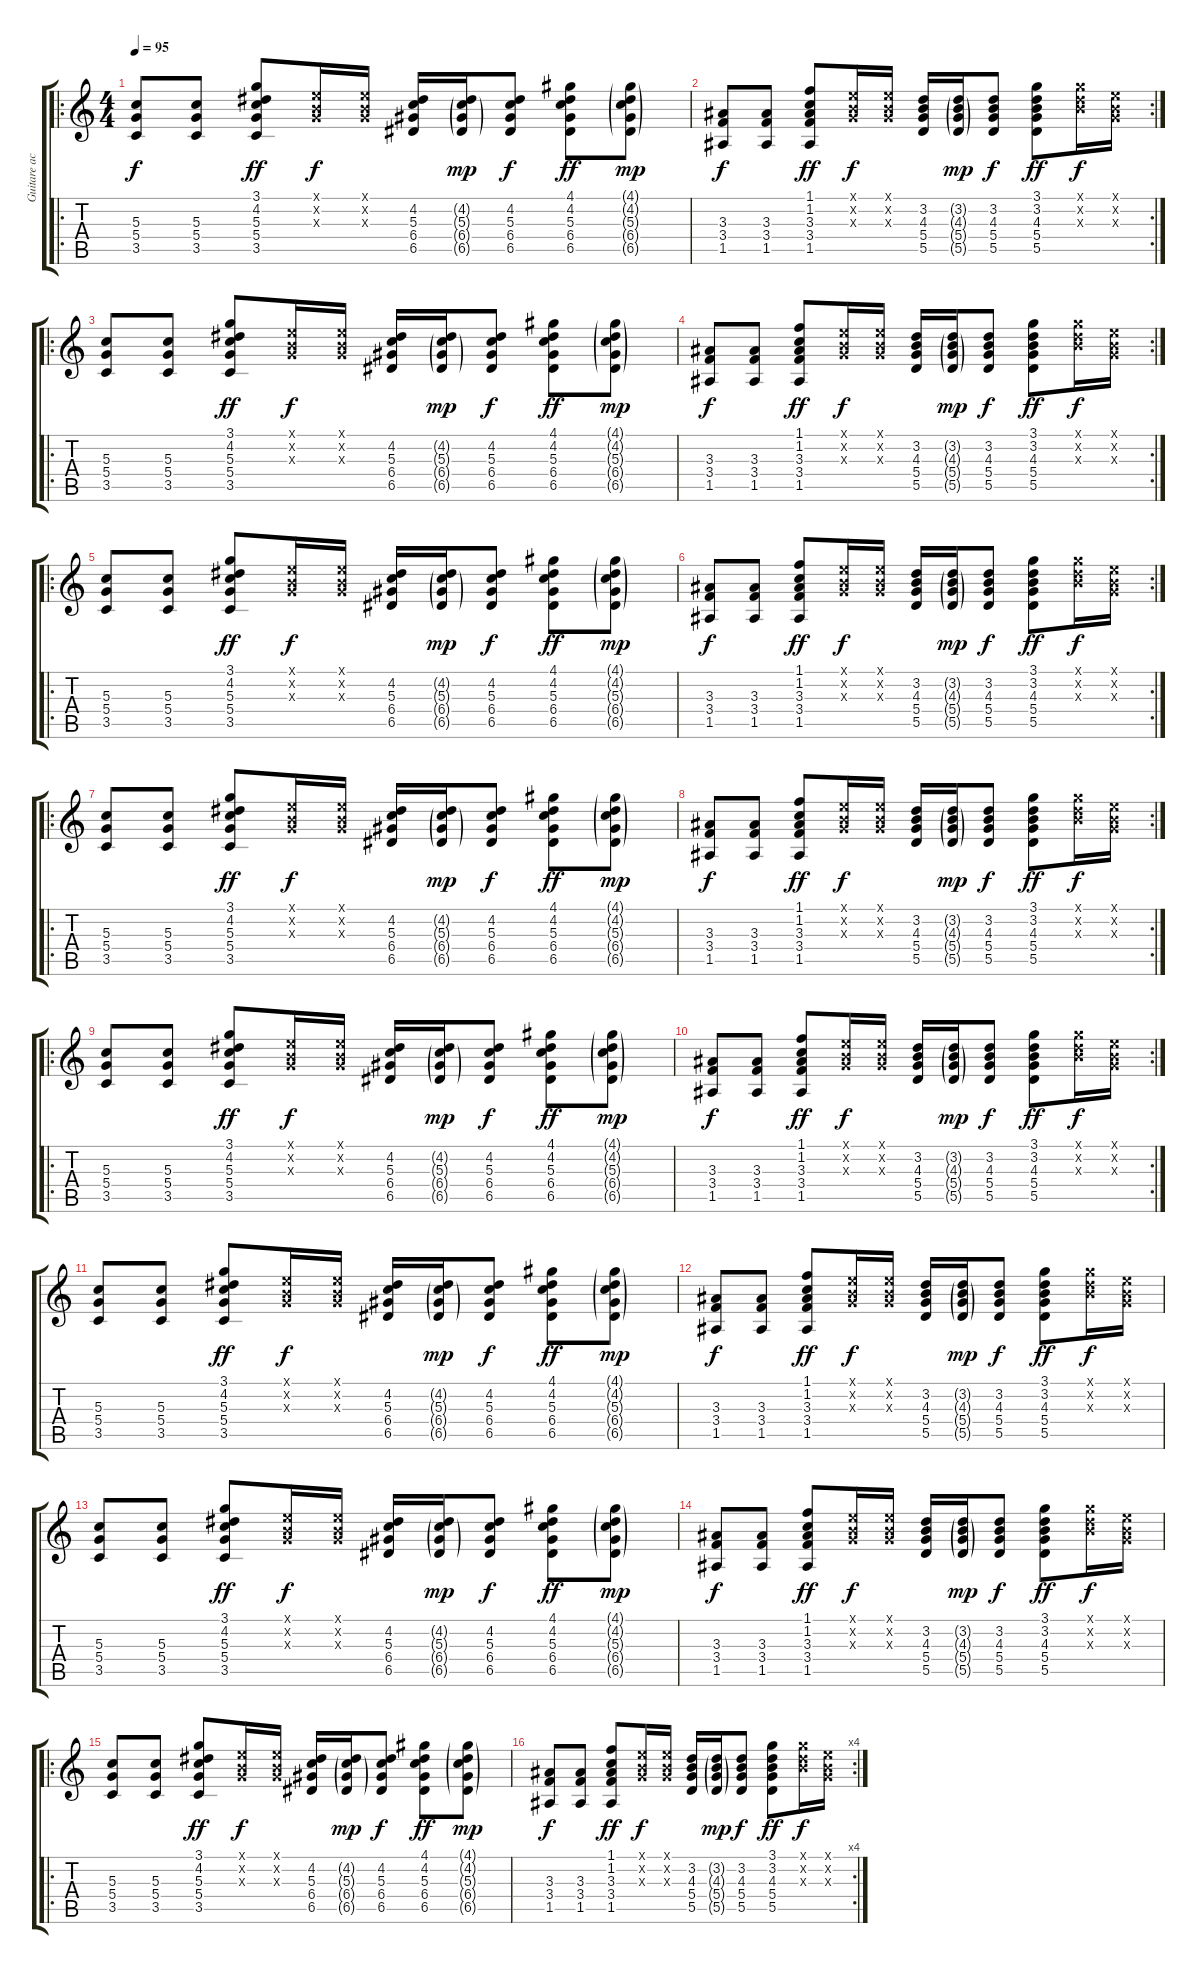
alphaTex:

\track ("Guitare acoustique" "Guitare ac") {instrument acousticguitarnylon}
\staff {score tabs}
\tuning (E4 B3 G3 D3 A2 E2) {hide}
\ro
\ts (4 4)
\tempo 95
\clef g2
\ks c
(5.3 5.4 3.5).8{dy f instrument acousticguitarnylon} (5.3 5.4 3.5).8 (3.1 4.2 5.3 5.4 3.5).8{dy ff} (0.1{x} 0.2{x} 0.3{x}).16{dy f} (0.1{x} 0.2{x} 0.3{x}).16 (4.2 5.3 6.4 6.5).16 (4.2{g} 5.3{g} 6.4{g} 6.5{g}).16{dy mp} (4.2 5.3 6.4 6.5).8{dy f} (4.1 4.2 5.3 6.4 6.5).8{dy ff} (4.1{g} 4.2{g} 5.3{g} 6.4{g} 6.5{g}).8{dy mp} |
\rc 2
(3.3 3.4 1.5).8{dy f} (3.3 3.4 1.5).8 (1.1 1.2 3.3 3.4 1.5).8{dy ff} (0.1{x} 0.2{x} 0.3{x}).16{dy f} (0.1{x} 0.2{x} 0.3{x}).16 (3.2 4.3 5.4 5.5).16 (3.2{g} 4.3{g} 5.4{g} 5.5{g}).16{dy mp} (3.2 4.3 5.4 5.5).8{dy f} (3.1 3.2 4.3 5.4 5.5).8{dy ff} (3.1{x} 3.2{x} 4.3{x}).16{dy f} (0.1{x} 0.2{x} 0.3{x}).16 |
\ro
(5.3 5.4 3.5).8 (5.3 5.4 3.5).8 (3.1 4.2 5.3 5.4 3.5).8{dy ff} (0.1{x} 0.2{x} 0.3{x}).16{dy f} (0.1{x} 0.2{x} 0.3{x}).16 (4.2 5.3 6.4 6.5).16 (4.2{g} 5.3{g} 6.4{g} 6.5{g}).16{dy mp} (4.2 5.3 6.4 6.5).8{dy f} (4.1 4.2 5.3 6.4 6.5).8{dy ff} (4.1{g} 4.2{g} 5.3{g} 6.4{g} 6.5{g}).8{dy mp} |
\rc 2
(3.3 3.4 1.5).8{dy f} (3.3 3.4 1.5).8 (1.1 1.2 3.3 3.4 1.5).8{dy ff} (0.1{x} 0.2{x} 0.3{x}).16{dy f} (0.1{x} 0.2{x} 0.3{x}).16 (3.2 4.3 5.4 5.5).16 (3.2{g} 4.3{g} 5.4{g} 5.5{g}).16{dy mp} (3.2 4.3 5.4 5.5).8{dy f} (3.1 3.2 4.3 5.4 5.5).8{dy ff} (3.1{x} 3.2{x} 4.3{x}).16{dy f} (0.1{x} 0.2{x} 0.3{x}).16 |
\ro
(5.3 5.4 3.5).8 (5.3 5.4 3.5).8 (3.1 4.2 5.3 5.4 3.5).8{dy ff} (0.1{x} 0.2{x} 0.3{x}).16{dy f} (0.1{x} 0.2{x} 0.3{x}).16 (4.2 5.3 6.4 6.5).16 (4.2{g} 5.3{g} 6.4{g} 6.5{g}).16{dy mp} (4.2 5.3 6.4 6.5).8{dy f} (4.1 4.2 5.3 6.4 6.5).8{dy ff} (4.1{g} 4.2{g} 5.3{g} 6.4{g} 6.5{g}).8{dy mp} |
\rc 2
(3.3 3.4 1.5).8{dy f} (3.3 3.4 1.5).8 (1.1 1.2 3.3 3.4 1.5).8{dy ff} (0.1{x} 0.2{x} 0.3{x}).16{dy f} (0.1{x} 0.2{x} 0.3{x}).16 (3.2 4.3 5.4 5.5).16 (3.2{g} 4.3{g} 5.4{g} 5.5{g}).16{dy mp} (3.2 4.3 5.4 5.5).8{dy f} (3.1 3.2 4.3 5.4 5.5).8{dy ff} (3.1{x} 3.2{x} 4.3{x}).16{dy f} (0.1{x} 0.2{x} 0.3{x}).16 |
\ro
(5.3 5.4 3.5).8 (5.3 5.4 3.5).8 (3.1 4.2 5.3 5.4 3.5).8{dy ff} (0.1{x} 0.2{x} 0.3{x}).16{dy f} (0.1{x} 0.2{x} 0.3{x}).16 (4.2 5.3 6.4 6.5).16 (4.2{g} 5.3{g} 6.4{g} 6.5{g}).16{dy mp} (4.2 5.3 6.4 6.5).8{dy f} (4.1 4.2 5.3 6.4 6.5).8{dy ff} (4.1{g} 4.2{g} 5.3{g} 6.4{g} 6.5{g}).8{dy mp} |
\rc 2
(3.3 3.4 1.5).8{dy f} (3.3 3.4 1.5).8 (1.1 1.2 3.3 3.4 1.5).8{dy ff} (0.1{x} 0.2{x} 0.3{x}).16{dy f} (0.1{x} 0.2{x} 0.3{x}).16 (3.2 4.3 5.4 5.5).16 (3.2{g} 4.3{g} 5.4{g} 5.5{g}).16{dy mp} (3.2 4.3 5.4 5.5).8{dy f} (3.1 3.2 4.3 5.4 5.5).8{dy ff} (3.1{x} 3.2{x} 4.3{x}).16{dy f} (0.1{x} 0.2{x} 0.3{x}).16 |
\ro
(5.3 5.4 3.5).8 (5.3 5.4 3.5).8 (3.1 4.2 5.3 5.4 3.5).8{dy ff} (0.1{x} 0.2{x} 0.3{x}).16{dy f} (0.1{x} 0.2{x} 0.3{x}).16 (4.2 5.3 6.4 6.5).16 (4.2{g} 5.3{g} 6.4{g} 6.5{g}).16{dy mp} (4.2 5.3 6.4 6.5).8{dy f} (4.1 4.2 5.3 6.4 6.5).8{dy ff} (4.1{g} 4.2{g} 5.3{g} 6.4{g} 6.5{g}).8{dy mp} |
\rc 2
(3.3 3.4 1.5).8{dy f} (3.3 3.4 1.5).8 (1.1 1.2 3.3 3.4 1.5).8{dy ff} (0.1{x} 0.2{x} 0.3{x}).16{dy f} (0.1{x} 0.2{x} 0.3{x}).16 (3.2 4.3 5.4 5.5).16 (3.2{g} 4.3{g} 5.4{g} 5.5{g}).16{dy mp} (3.2 4.3 5.4 5.5).8{dy f} (3.1 3.2 4.3 5.4 5.5).8{dy ff} (3.1{x} 3.2{x} 4.3{x}).16{dy f} (0.1{x} 0.2{x} 0.3{x}).16 |
(5.3 5.4 3.5).8 (5.3 5.4 3.5).8 (3.1 4.2 5.3 5.4 3.5).8{dy ff} (0.1{x} 0.2{x} 0.3{x}).16{dy f} (0.1{x} 0.2{x} 0.3{x}).16 (4.2 5.3 6.4 6.5).16 (4.2{g} 5.3{g} 6.4{g} 6.5{g}).16{dy mp} (4.2 5.3 6.4 6.5).8{dy f} (4.1 4.2 5.3 6.4 6.5).8{dy ff} (4.1{g} 4.2{g} 5.3{g} 6.4{g} 6.5{g}).8{dy mp} |
(3.3 3.4 1.5).8{dy f} (3.3 3.4 1.5).8 (1.1 1.2 3.3 3.4 1.5).8{dy ff} (0.1{x} 0.2{x} 0.3{x}).16{dy f} (0.1{x} 0.2{x} 0.3{x}).16 (3.2 4.3 5.4 5.5).16 (3.2{g} 4.3{g} 5.4{g} 5.5{g}).16{dy mp} (3.2 4.3 5.4 5.5).8{dy f} (3.1 3.2 4.3 5.4 5.5).8{dy ff} (3.1{x} 3.2{x} 4.3{x}).16{dy f} (0.1{x} 0.2{x} 0.3{x}).16 |
(5.3 5.4 3.5).8 (5.3 5.4 3.5).8 (3.1 4.2 5.3 5.4 3.5).8{dy ff} (0.1{x} 0.2{x} 0.3{x}).16{dy f} (0.1{x} 0.2{x} 0.3{x}).16 (4.2 5.3 6.4 6.5).16 (4.2{g} 5.3{g} 6.4{g} 6.5{g}).16{dy mp} (4.2 5.3 6.4 6.5).8{dy f} (4.1 4.2 5.3 6.4 6.5).8{dy ff} (4.1{g} 4.2{g} 5.3{g} 6.4{g} 6.5{g}).8{dy mp} |
(3.3 3.4 1.5).8{dy f} (3.3 3.4 1.5).8 (1.1 1.2 3.3 3.4 1.5).8{dy ff} (0.1{x} 0.2{x} 0.3{x}).16{dy f} (0.1{x} 0.2{x} 0.3{x}).16 (3.2 4.3 5.4 5.5).16 (3.2{g} 4.3{g} 5.4{g} 5.5{g}).16{dy mp} (3.2 4.3 5.4 5.5).8{dy f} (3.1 3.2 4.3 5.4 5.5).8{dy ff} (3.1{x} 3.2{x} 4.3{x}).16{dy f} (0.1{x} 0.2{x} 0.3{x}).16 |
\ro
(5.3 5.4 3.5).8 (5.3 5.4 3.5).8 (3.1 4.2 5.3 5.4 3.5).8{dy ff} (0.1{x} 0.2{x} 0.3{x}).16{dy f} (0.1{x} 0.2{x} 0.3{x}).16 (4.2 5.3 6.4 6.5).16 (4.2{g} 5.3{g} 6.4{g} 6.5{g}).16{dy mp} (4.2 5.3 6.4 6.5).8{dy f} (4.1 4.2 5.3 6.4 6.5).8{dy ff} (4.1{g} 4.2{g} 5.3{g} 6.4{g} 6.5{g}).8{dy mp} |
\rc 4
(3.3 3.4 1.5).8{dy f} (3.3 3.4 1.5).8 (1.1 1.2 3.3 3.4 1.5).8{dy ff} (0.1{x} 0.2{x} 0.3{x}).16{dy f} (0.1{x} 0.2{x} 0.3{x}).16 (3.2 4.3 5.4 5.5).16 (3.2{g} 4.3{g} 5.4{g} 5.5{g}).16{dy mp} (3.2 4.3 5.4 5.5).8{dy f} (3.1 3.2 4.3 5.4 5.5).8{dy ff} (3.1{x} 3.2{x} 4.3{x}).16{dy f} (0.1{x} 0.2{x} 0.3{x}).16
